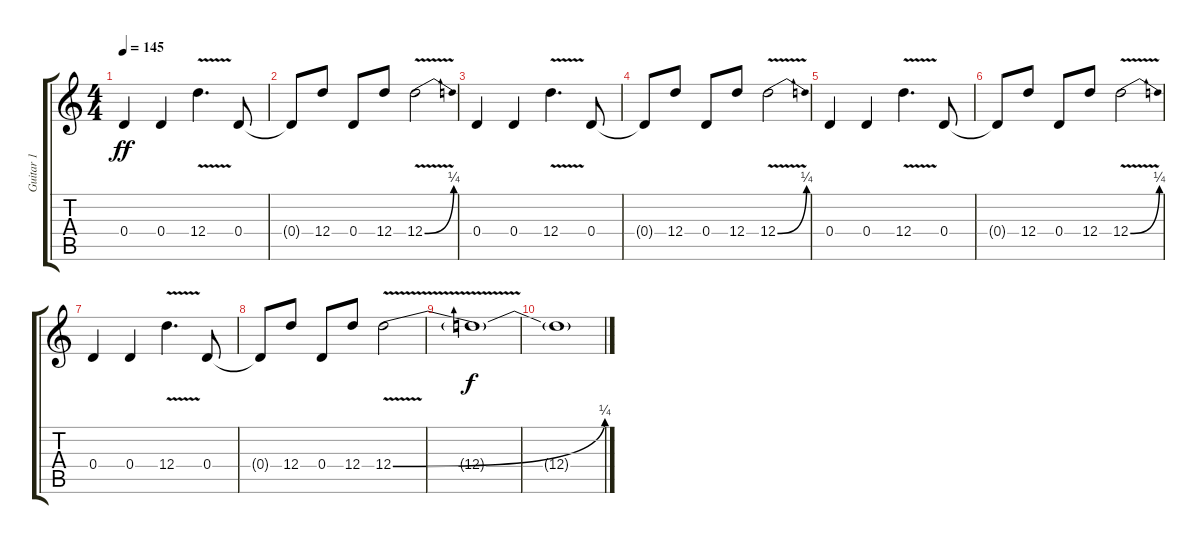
\track ("Guitar 1" "Guitar 1") {instrument electricguitarclean}
\staff {score tabs}
\tuning (E4 B3 G3 D3 A2 D2) {hide}
\ts (4 4)
\tempo 145
\clef g2
\ks c
0.4.4{dy ff} 0.4.4 12.4{v}.4{d} 0.4.8 |
0.4{t}.8 12.4.8 0.4.8 12.4.8 12.4{be (bend 0 0 60 1) v}.2 |
0.4.4 0.4.4 12.4{v}.4{d} 0.4.8 |
0.4{t}.8 12.4.8 0.4.8 12.4.8 12.4{be (bend 0 0 60 1) v}.2 |
0.4.4 0.4.4 12.4{v}.4{d} 0.4.8 |
0.4{t}.8 12.4.8 0.4.8 12.4.8 12.4{be (bend 0 0 60 1) v}.2 |
0.4.4 0.4.4 12.4{v}.4{d} 0.4.8 |
0.4{t}.8 12.4.8 0.4.8 12.4.8 12.4{be (bend 0 0 60 1) v}.2 |
12.4{t}.1{dy f volume 0} |
12.4{t}.1
